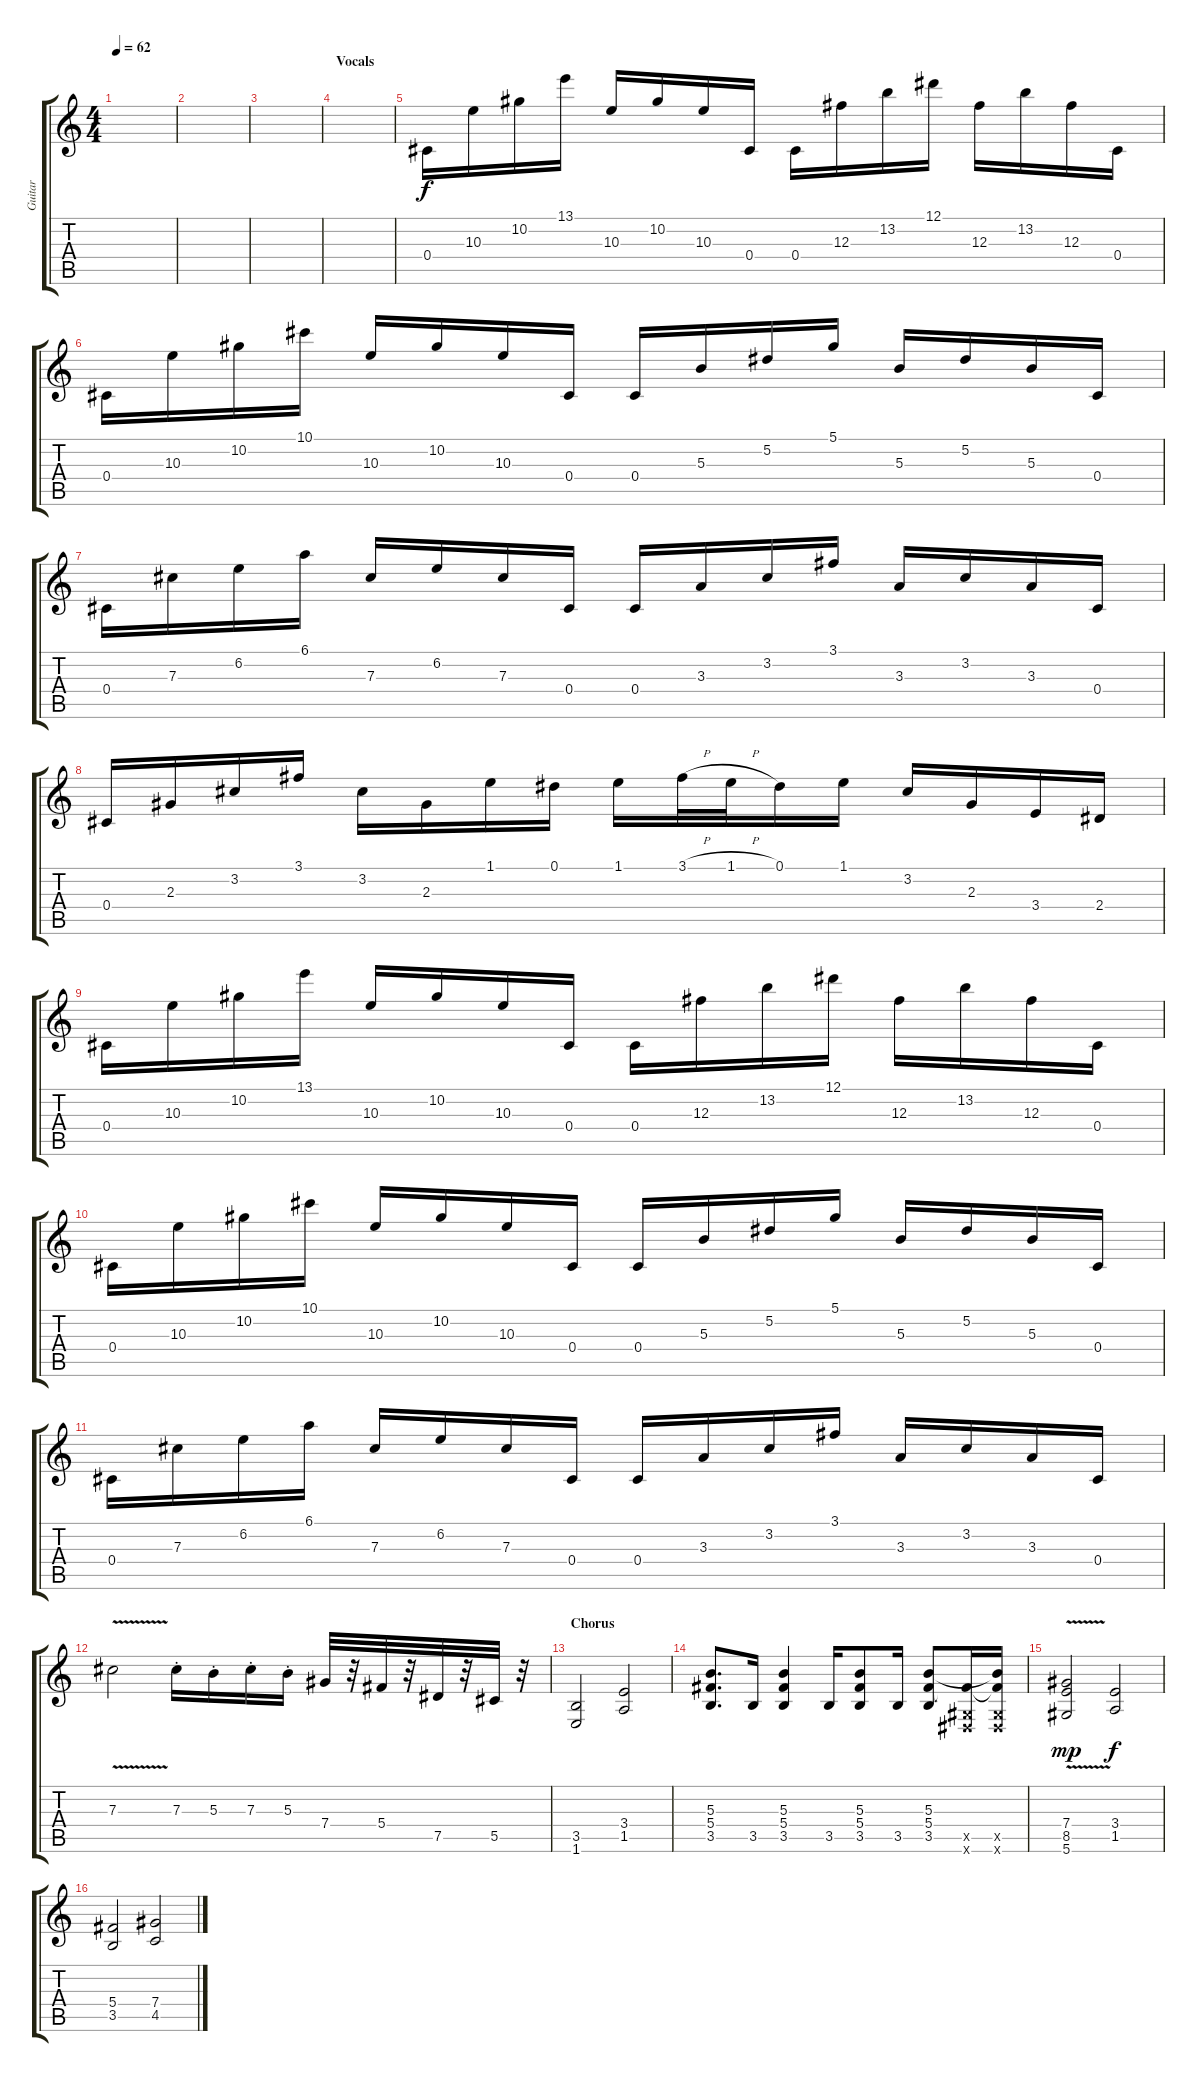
\track ("Guitar" "Guitar") {instrument distortionguitar}
\staff {score tabs}
\tuning (Eb4 Bb3 Gb3 Db3 Ab2 Eb2) {hide}
\ts (4 4)
\tempo 62
\clef g2
\ks c
|
|
|
\section ("" "Vocals")
|
0.4.16{volume 7 balance 2 instrument electricguitarclean} 10.3.16 10.2.16 13.1.16 10.3.16 10.2.16 10.3.16 0.4.16 0.4.16 12.3.16 13.2.16 12.1.16 12.3.16 13.2.16 12.3.16 0.4.16 |
0.4.16{volume 7 balance 2 instrument electricguitarclean} 10.3.16 10.2.16 10.1.16 10.3.16 10.2.16 10.3.16 0.4.16 0.4.16 5.3.16 5.2.16 5.1.16 5.3.16 5.2.16 5.3.16 0.4.16 |
0.4.16{volume 7 balance 2 instrument electricguitarclean} 7.3.16 6.2.16 6.1.16 7.3.16 6.2.16 7.3.16 0.4.16 0.4.16 3.3.16 3.2.16 3.1.16 3.3.16 3.2.16 3.3.16 0.4.16 |
0.4.16{volume 7 balance 2 instrument electricguitarclean} 2.3.16 3.2.16 3.1.16 3.2.16 2.3.16 1.1.16 0.1.16 1.1.16 3.1{h}.32 1.1{h}.32 0.1.16 1.1.16 3.2.16 2.3.16 3.4.16 2.4.16 |
0.4.16{volume 7 balance 2 instrument electricguitarclean} 10.3.16 10.2.16 13.1.16 10.3.16 10.2.16 10.3.16 0.4.16 0.4.16 12.3.16 13.2.16 12.1.16 12.3.16 13.2.16 12.3.16 0.4.16 |
0.4.16{volume 7 balance 2 instrument electricguitarclean} 10.3.16 10.2.16 10.1.16 10.3.16 10.2.16 10.3.16 0.4.16 0.4.16 5.3.16 5.2.16 5.1.16 5.3.16 5.2.16 5.3.16 0.4.16 |
0.4.16{volume 7 balance 2 instrument electricguitarclean} 7.3.16 6.2.16 6.1.16 7.3.16 6.2.16 7.3.16 0.4.16 0.4.16 3.3.16 3.2.16 3.1.16 3.3.16 3.2.16 3.3.16 0.4.16 |
7.3{v}.2{volume 15 balance 8 instrument distortionguitar} 7.3{st}.16 5.3{st}.16 7.3{st}.16 5.3{st}.16 7.4.32 r.32 5.4.32 r.32 7.5.32 r.32 5.5.32 r.32 |
\section ("" "Chorus")
(3.5 1.6).2 (3.4 1.5).2 |
(5.3 5.4 3.5).8{d} 3.5.16 (5.3 5.4 3.5).4 3.5.16 (5.3 5.4 3.5).8 3.5.16 (5.3 5.4 3.5).8 (5.4{t} 0.5{x} 0.6{x}).16 (5.3{t} 5.4{t} 0.5{x} 0.6{x}).16 |
(7.4 8.5 5.6{v}).2{dy mp} (3.4 1.5).2{dy f} |
(5.4 3.5).2 (7.4 4.5).2
